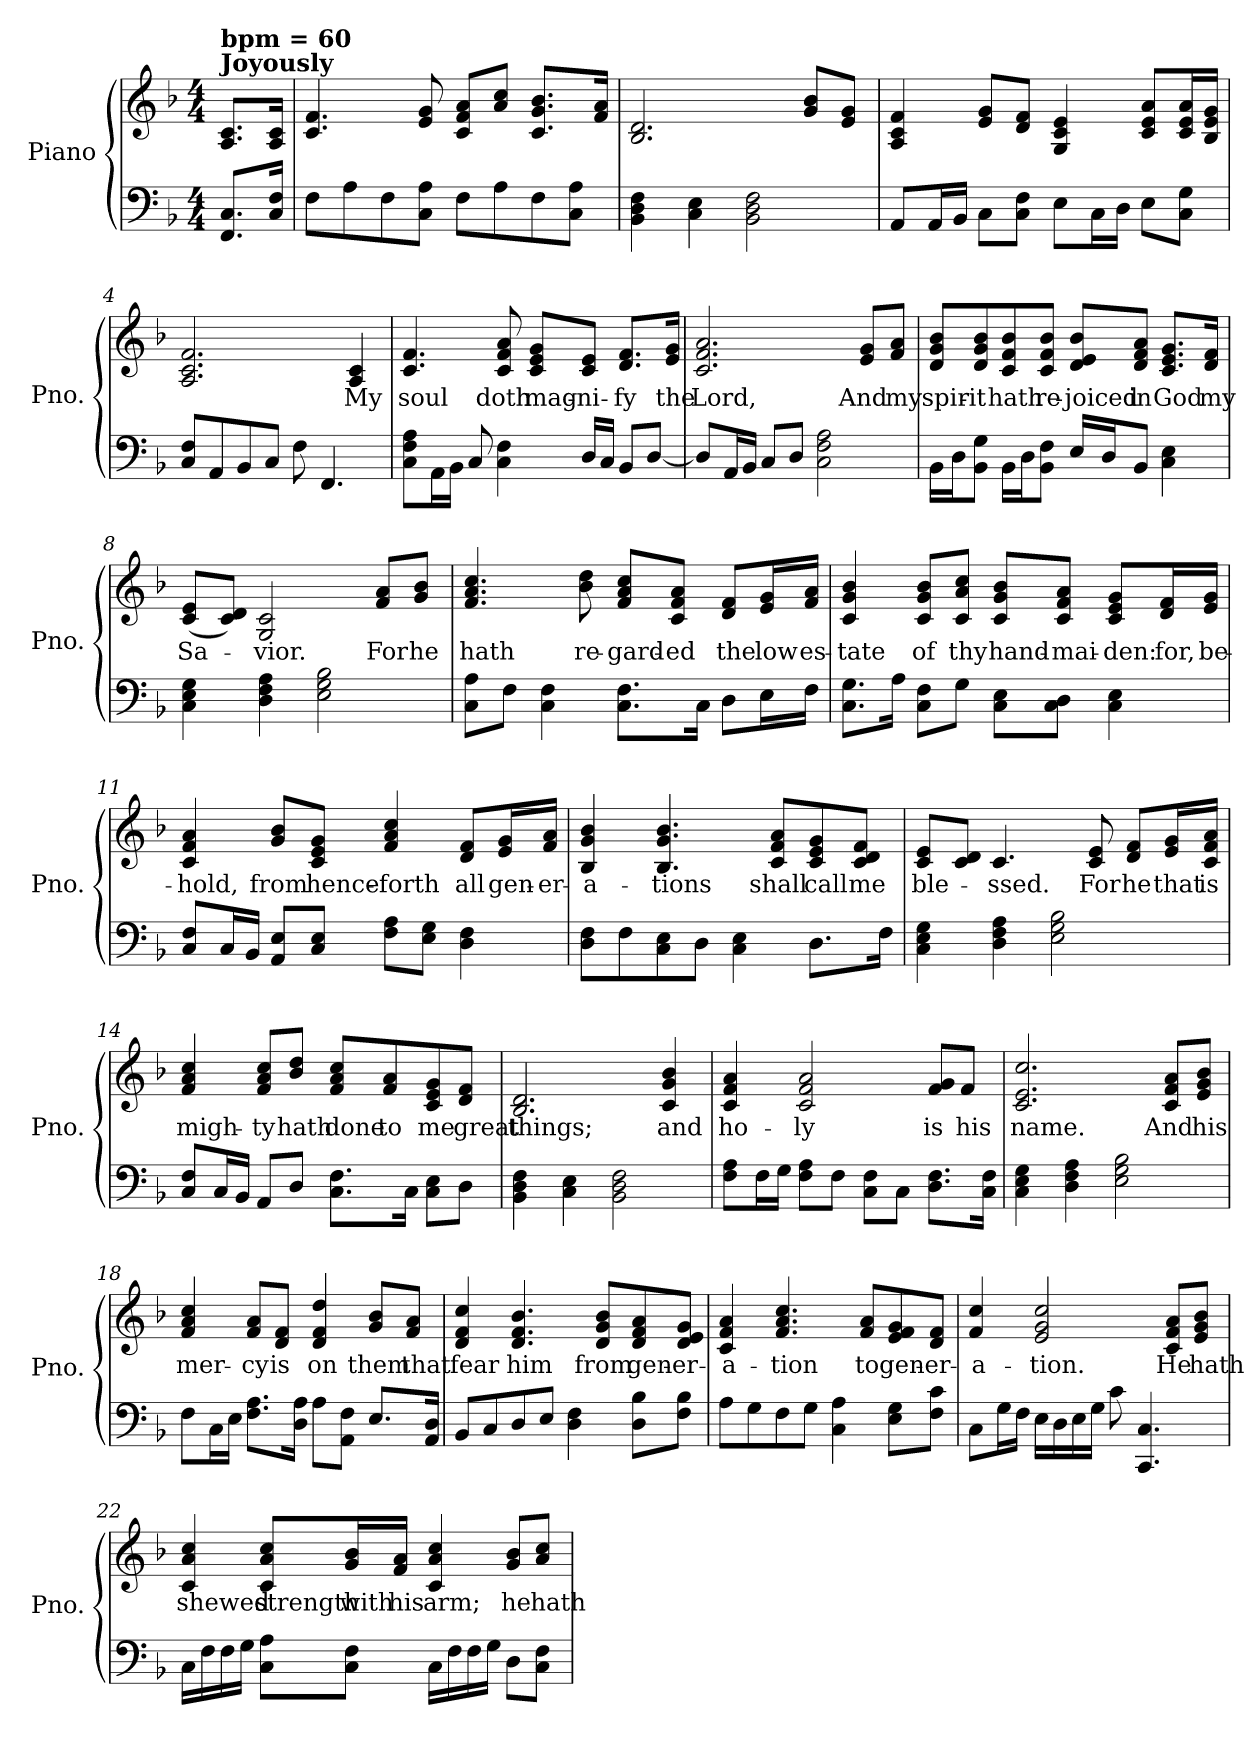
**kern	**kern	**text
*part1	*part1	*part1
*staff2	*staff1	*staff1
*I"Piano	*	*
*I'Pno.	*	*
*clefF4	*clefG2	*
*k[b-]	*k[b-]	*
*M4/4	*M4/4	*
=	=	=
!	!LO:TX:a:B:t=Joyously	!
!	!LO:TX:a:B:t=bpm = 60	!
8.FF/ 8.C/L	8.A/ 8.c/L	.
16C/ 16F/Jk	16A/ 16c/Jk	.
=1	=1	=1
8F\L	4.c/ 4.f/	.
8A\	.	.
8F\	.	.
8C\ 8A\J	8e/ 8g/	.
8F\L	8c/ 8f/ 8a/L	.
8A\	8a/ 8cc/J	.
8F\	8.c/ 8.g/ 8.b-/L	.
8C\ 8A\J	.	.
.	16f/ 16a/Jk	.
=2	=2	=2
4BB-\ 4D\ 4F\	2.B-/ 2.d/	.
4C\ 4E\	.	.
2BB-\ 2D\ 2F\	.	.
.	8g/ 8b-/L	.
.	8e/ 8g/J	.
=3	=3	=3
8AA/L	4A/ 4c/ 4f/	.
16AA/L	.	.
16BB-/JJ	.	.
8C\L	8e/ 8g/L	.
8C\ 8F\J	8d/ 8f/J	.
8E\L	4G/ 4c/ 4e/	.
16C\L	.	.
16D\JJ	.	.
8E\L	8c/ 8e/ 8a/L	.
8C\ 8G\J	16c/ 16e/ 16a/L	.
.	16B-/ 16e/ 16g/JJ	.
=4	=4	=4
8C/ 8F/L	2.A/ 2.c/ 2.f/	.
8AA/	.	.
8BB-/	.	.
8C/J	.	.
8F\	.	.
4.FF/	.	.
!	!	!LO:LY:b
.	4A/ 4c/	My
!!LO:LB:g=z
=5	=5	=5
!	!	!LO:LY:b
8C\ 8F\ 8A\L	4.c/ 4.f/	soul
16AA\L	.	.
16BB-\JJ	.	.
8C/	.	.
!	!	!LO:LY:b
4C\ 4F\	8c/ 8f/ 8a/	doth
!	!	!LO:LY:b
.	8c/ 8e/ 8g/L	mag-
!	!	!LO:LY:b
16D/LL	8c/ 8e/J	-ni-
16C/JJ	.	.
!	!	!LO:LY:b
8BB-/L	8.d/ 8.f/L	-fy
[8D/J	.	.
!	!	!LO:LY:b
.	16e/ 16g/Jk	the
=6	=6	=6
!	!	!LO:LY:b
8D/L]	2.c/ 2.f/ 2.a/	Lord,
16AA/L	.	.
16BB-/JJ	.	.
8C/L	.	.
8D/J	.	.
2C\ 2F\ 2A\	.	.
!	!	!LO:LY:b
.	8e/ 8g/L	And
!	!	!LO:LY:b
.	8f/ 8a/J	my
=7	=7	=7
!	!	!LO:LY:b
16BB-\LL	8d/ 8g/ 8b-/L	spir-
16D\J	.	.
!	!	!LO:LY:b
8BB-\ 8G\J	8d/ 8g/ 8b-/	-it
!	!	!LO:LY:b
16BB-\LL	8c/ 8f/ 8b-/	hath
16D\J	.	.
!	!	!LO:LY:b
8BB-\ 8F\J	8c/ 8f/ 8b-/J	re-
!	!	!LO:LY:b
16E/LL	8d/ 8e/ 8b-/L	-joiced
16D/J	.	.
!	!	!LO:LY:b
8BB-/J	8d/ 8f/ 8a/J	in
!	!	!LO:LY:b
4C\ 4E\	8.c/ 8.e/ 8.g/L	God
!	!	!LO:LY:b
.	16d/ 16f/Jk	my
=8	=8	=8
!	!	!LO:LY:b
4C\ 4E\ 4G\	(<8c/ 8e/L	Sa-
.	8c/ 8d/J)	.
!	!	!LO:LY:b
4D\ 4F\ 4A\	2G/ 2c/	-vior.
2E\ 2G\ 2B-\	.	.
!	!	!LO:LY:b
.	8f/ 8a/L	For
!	!	!LO:LY:b
.	8g/ 8b-/J	he
!!LO:LB:g=z
=9	=9	=9
!	!	!LO:LY:b
8C\ 8A\L	4.f/ 4.a/ 4.cc/	hath
8F\J	.	.
4C\ 4F\	.	.
!	!	!LO:LY:b
.	8b-\ 8dd\	re-
!	!	!LO:LY:b
8.C\ 8.F\L	8f/ 8a/ 8cc/L	-gard-
!	!	!LO:LY:b
.	8c/ 8f/ 8a/J	-ed
16C\Jk	.	.
!	!	!LO:LY:b
8D\L	8d/ 8f/L	the
!	!	!LO:LY:b
16E\L	16e/ 16g/L	low
!	!	!LO:LY:b
16F\JJ	16f/ 16a/JJ	es-
=10	=10	=10
!	!	!LO:LY:b
8.C\ 8.G\L	4c/ 4g/ 4b-/	-tate
16A\Jk	.	.
!	!	!LO:LY:b
8C\ 8F\L	8c/ 8g/ 8b-/L	of
!	!	!LO:LY:b
8G\J	8c/ 8a/ 8cc/J	thy
!	!	!LO:LY:b
8C\ 8E\L	8c/ 8g/ 8b-/L	hand-
!	!	!LO:LY:b
8C\ 8D\J	8c/ 8f/ 8a/J	-mai-
!	!	!LO:LY:b
4C\ 4E\	8c/ 8e/ 8g/L	-den:
!	!	!LO:LY:b
.	16d/ 16f/L	for,
!	!	!LO:LY:b
.	16e/ 16g/JJ	be-
=11	=11	=11
!	!	!LO:LY:b
8C/ 8F/L	4c/ 4f/ 4a/	-hold,
16C/L	.	.
16BB-/JJ	.	.
!	!	!LO:LY:b
8AA/ 8E/L	8g/ 8b-/L	from
!	!	!LO:LY:b
8C/ 8E/J	8c/ 8e/ 8g/J	hence-
!	!	!LO:LY:b
8F\ 8A\L	4f/ 4a/ 4cc/	-forth
8E\ 8G\J	.	.
!	!	!LO:LY:b
4D\ 4F\	8d/ 8f/L	all
!	!	!LO:LY:b
.	16e/ 16g/L	gen-
!	!	!LO:LY:b
.	16f/ 16a/JJ	-er-
!!LO:LB:g=z
=12	=12	=12
!	!	!LO:LY:b
8D\ 8F\L	4B-/ 4g/ 4b-/	-a-
8F\	.	.
!	!	!LO:LY:b
8C\ 8E\	4.B-/ 4.g/ 4.b-/	-tions
8D\J	.	.
4C\ 4E\	.	.
!	!	!LO:LY:b
.	8c/ 8f/ 8a/L	shall
!	!	!LO:LY:b
8.D\L	8c/ 8e/ 8g/	call
!	!	!LO:LY:b
.	8c/ 8d/ 8f/J	me
16F\Jk	.	.
=13	=13	=13
!	!	!LO:LY:b
4C\ 4E\ 4G\	8c/ 8e/L	ble-
.	8c/ 8d/J	.
!	!	!LO:LY:b
4D\ 4F\ 4A\	4.c/	-ssed.
2E\ 2G\ 2B-\	.	.
!	!	!LO:LY:b
.	8c/ 8e/	For
!	!	!LO:LY:b
.	8d/ 8f/L	he
!	!	!LO:LY:b
.	16e/ 16g/L	that
!	!	!LO:LY:b
.	16c/ 16f/ 16a/JJ	is
=14	=14	=14
!	!	!LO:LY:b
8C/ 8F/L	4f/ 4a/ 4cc/	migh-
16C/L	.	.
16BB-/JJ	.	.
!	!	!LO:LY:b
8AA/L	8f/ 8a/ 8cc/L	-ty
!	!	!LO:LY:b
8D/J	8b-/ 8dd/J	hath
!	!	!LO:LY:b
8.C\ 8.F\L	8f/ 8a/ 8cc/L	done
!	!	!LO:LY:b
.	8f/ 8a/	to
16C\Jk	.	.
!	!	!LO:LY:b
8C\ 8E\L	8c/ 8e/ 8g/	me
!	!	!LO:LY:b
8D\J	8d/ 8f/J	great
=15	=15	=15
!	!	!LO:LY:b
4BB-\ 4D\ 4F\	2.B-/ 2.d/	things;
4C\ 4E\	.	.
2BB-\ 2D\ 2F\	.	.
!	!	!LO:LY:b
.	4c/ 4g/ 4b-/	and
!!LO:LB:g=z
=16	=16	=16
!	!	!LO:LY:b
8F\ 8A\L	4c/ 4f/ 4a/	ho-
16F\L	.	.
16G\JJ	.	.
!	!	!LO:LY:b
8F\ 8A\L	2c/ 2f/ 2a/	-ly
8F\J	.	.
8C\ 8F\L	.	.
8C\J	.	.
!	!	!LO:LY:b
8.D\ 8.F\L	8f/ 8g/L	is
!	!	!LO:LY:b
.	8f/J	his
16C\ 16F\Jk	.	.
=17	=17	=17
!	!	!LO:LY:b
4C\ 4E\ 4G\	2.c/ 2.e/ 2.cc/	name.
4D\ 4F\ 4A\	.	.
2E\ 2G\ 2B-\	.	.
!	!	!LO:LY:b
.	8c/ 8f/ 8a/L	And
!	!	!LO:LY:b
.	8e/ 8g/ 8b-/J	his
=18	=18	=18
!	!	!LO:LY:b
8F\L	4f/ 4a/ 4cc/	mer-
16C\L	.	.
16E\JJ	.	.
!	!	!LO:LY:b
8.F\ 8.A\L	8f/ 8a/L	-cy
!	!	!LO:LY:b
.	8d/ 8f/J	is
16D\ 16A\Jk	.	.
!	!	!LO:LY:b
8A\L	4d/ 4f/ 4dd/	on
8AA\ 8F\J	.	.
!	!	!LO:LY:b
8.E/L	8g/ 8b-/L	them
!	!	!LO:LY:b
.	8f/ 8a/J	that
16AA/ 16D/Jk	.	.
=19	=19	=19
!	!	!LO:LY:b
8BB-/L	4d/ 4f/ 4cc/	fear
8C/	.	.
!	!	!LO:LY:b
8D/	4.d/ 4.f/ 4.b-/	him
8E/J	.	.
4D\ 4F\	.	.
!	!	!LO:LY:b
.	8d/ 8g/ 8b-/L	from
!	!	!LO:LY:b
8D\ 8B-\L	8d/ 8f/ 8a/	gen-
!	!	!LO:LY:b
8F\ 8B-\J	8d/ 8e/ 8g/J	-er-
!!LO:PB:g=z
=20	=20	=20
!	!	!LO:LY:b
8A\L	4c/ 4f/ 4a/	-a-
8G\	.	.
!	!	!LO:LY:b
8F\	4.f/ 4.a/ 4.cc/	-tion
8G\J	.	.
4C\ 4A\	.	.
!	!	!LO:LY:b
.	8f/ 8a/L	to
!	!	!LO:LY:b
8E\ 8G\L	8e/ 8f/ 8g/	gen-
!	!	!LO:LY:b
8F\ 8c\J	8d/ 8f/J	-er-
=21	=21	=21
!	!	!LO:LY:b
8C\L	4f/ 4cc/	-a-
16G\L	.	.
16F\JJ	.	.
!	!	!LO:LY:b
16E\LL	2e/ 2g/ 2cc/	-tion.
16D\	.	.
16E\	.	.
16G\JJ	.	.
8c\	.	.
4.CC/ 4.C/	.	.
!	!	!LO:LY:b
.	8c/ 8f/ 8a/L	He
!	!	!LO:LY:b
.	8e/ 8g/ 8b-/J	hath
=22	=22	=22
!	!	!LO:LY:b
16C\LL	4c/ 4a/ 4cc/	shewed
16F\	.	.
16F\	.	.
16G\JJ	.	.
!	!	!LO:LY:b
8C\ 8A\L	8c/ 8a/ 8cc/L	strength
!	!	!LO:LY:b
8C\ 8F\J	16g/ 16b-/L	with
!	!	!LO:LY:b
.	16f/ 16a/JJ	his
!	!	!LO:LY:b
16C\LL	4c/ 4a/ 4cc/	arm;
16F\	.	.
16F\	.	.
16G\JJ	.	.
!	!	!LO:LY:b
8D\L	8g/ 8b-/L	he
!	!	!LO:LY:b
8C\ 8F\J	8a/ 8cc/J	hath
=	=	=
*-	*-	*-
